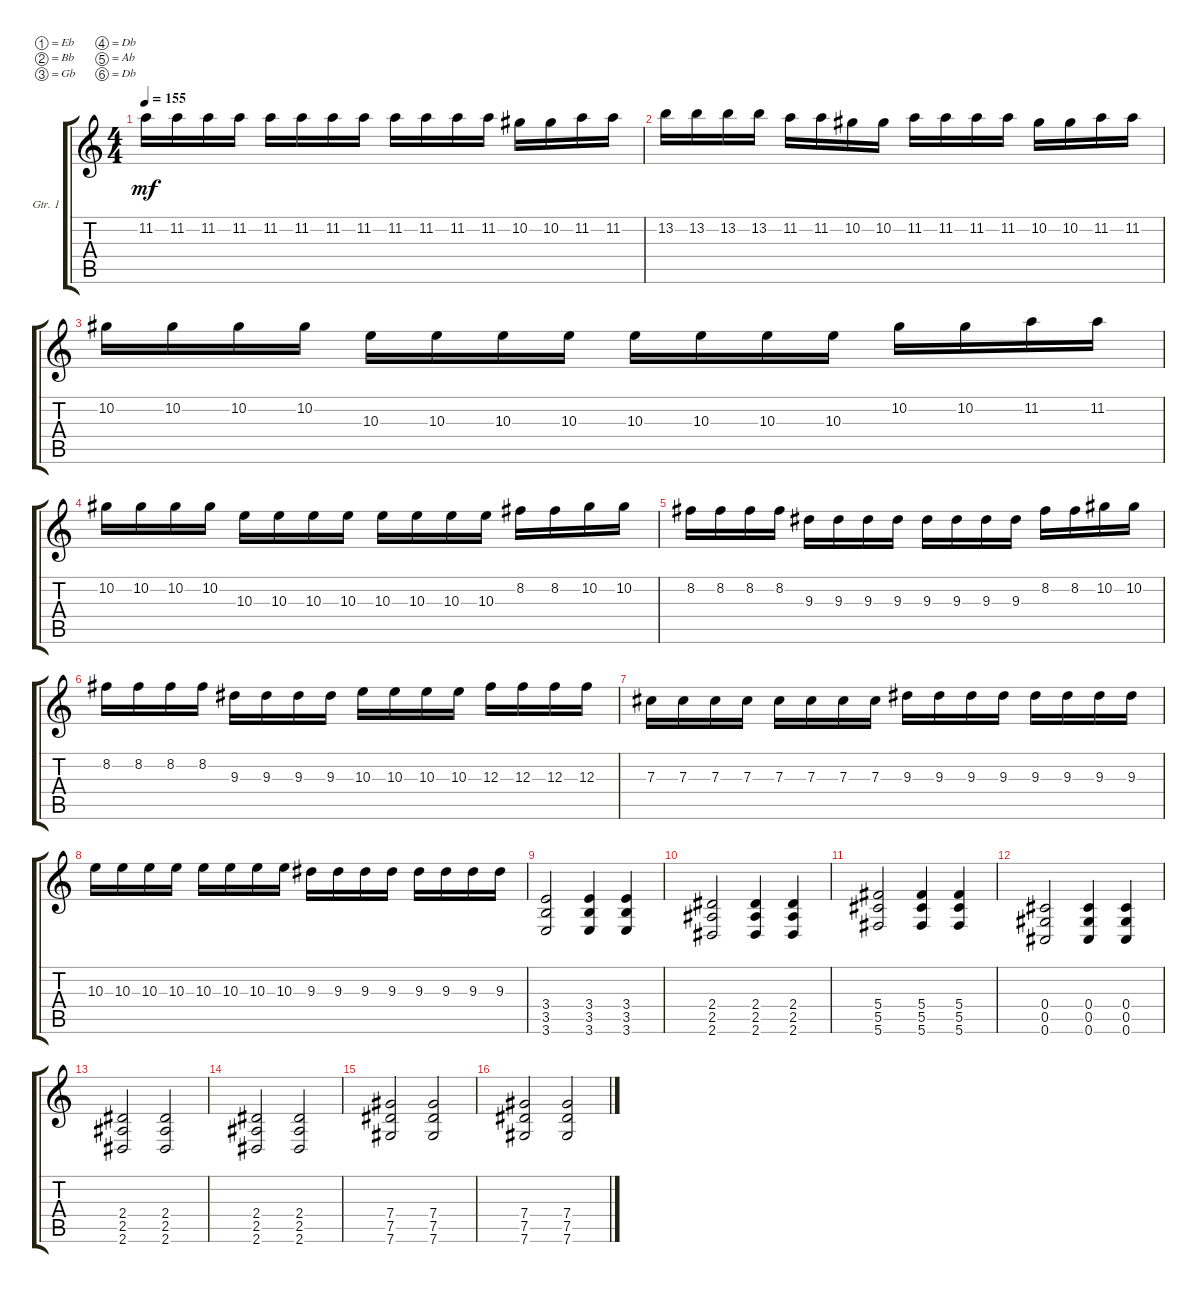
\defaultSystemsLayout 4
\bracketExtendMode groupsimilarinstruments
\firstSystemTrackNameOrientation horizontal
\otherSystemsTrackNameOrientation horizontal
\track ("Electric Guitar" "Gtr. 1") {instrument electricguitarclean}
\staff {score tabs}
\tuning (Eb4 Bb3 Gb3 Db3 Ab2 Db2)
\ts (4 4)
\tempo 155
\clef g2
\ks c
11.2.16{dy mf} 11.2.16 11.2.16 11.2.16 11.2.16 11.2.16 11.2.16 11.2.16 11.2.16 11.2.16 11.2.16 11.2.16 10.2.16 10.2.16 11.2.16 11.2.16 |
13.2.16 13.2.16 13.2.16 13.2.16 11.2.16 11.2.16 10.2.16 10.2.16 11.2.16 11.2.16 11.2.16 11.2.16 10.2.16 10.2.16 11.2.16 11.2.16 |
10.2.16 10.2.16 10.2.16 10.2.16 10.3.16 10.3.16 10.3.16 10.3.16 10.3.16 10.3.16 10.3.16 10.3.16 10.2.16 10.2.16 11.2.16 11.2.16 |
10.2.16 10.2.16 10.2.16 10.2.16 10.3.16 10.3.16 10.3.16 10.3.16 10.3.16 10.3.16 10.3.16 10.3.16 8.2.16 8.2.16 10.2.16 10.2.16 |
8.2.16 8.2.16 8.2.16 8.2.16 9.3.16 9.3.16 9.3.16 9.3.16 9.3.16 9.3.16 9.3.16 9.3.16 8.2.16 8.2.16 10.2.16 10.2.16 |
8.2.16 8.2.16 8.2.16 8.2.16 9.3.16 9.3.16 9.3.16 9.3.16 10.3.16 10.3.16 10.3.16 10.3.16 12.3.16 12.3.16 12.3.16 12.3.16 |
7.3.16 7.3.16 7.3.16 7.3.16 7.3.16 7.3.16 7.3.16 7.3.16 9.3.16 9.3.16 9.3.16 9.3.16 9.3.16 9.3.16 9.3.16 9.3.16 |
10.3.16 10.3.16 10.3.16 10.3.16 10.3.16 10.3.16 10.3.16 10.3.16 9.3.16 9.3.16 9.3.16 9.3.16 9.3.16 9.3.16 9.3.16 9.3.16 |
(3.5 3.6 3.4).2 (3.4 3.5 3.6).4 (3.6 3.5 3.4).4 |
(2.4 2.5 2.6).2 (2.6 2.5 2.4).4 (2.4 2.5 2.6).4 |
(5.6 5.5 5.4).2 (5.4 5.5 5.6).4 (5.6 5.5 5.4).4 |
(0.4 0.5 0.6).2 (0.6 0.5 0.4).4 (0.4 0.5 0.6).4 |
(2.6 2.5 2.4).2 (2.4 2.5 2.6).2 |
(2.6 2.5 2.4).2 (2.4 2.5 2.6).2 |
(7.6 7.5 7.4).2 (7.4 7.5 7.6).2 |
(7.6 7.5 7.4).2 (7.4 7.5 7.6).2
